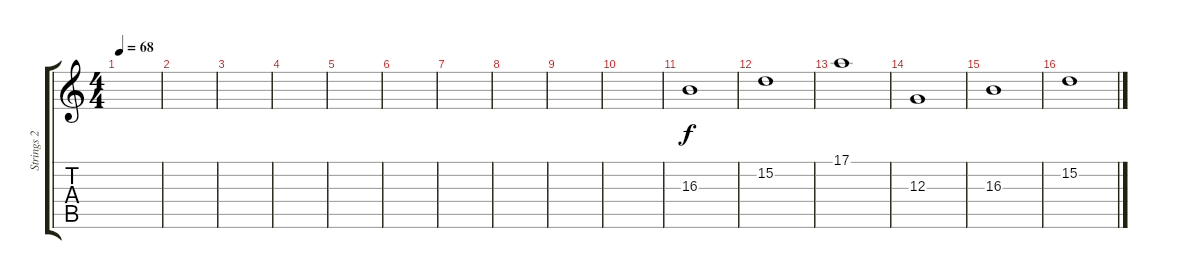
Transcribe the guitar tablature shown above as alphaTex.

\track ("Strings 2" "Strings 2") {instrument stringensemble1}
\staff {score tabs}
\tuning (E4 B3 G3 D3 A2 E2) {hide}
\ts (4 4)
\tempo 68
\clef g2
\ks c
|
|
|
|
|
|
|
|
|
|
16.3.1 |
15.2.1 |
17.1.1 |
12.3.1 |
16.3.1 |
15.2.1
